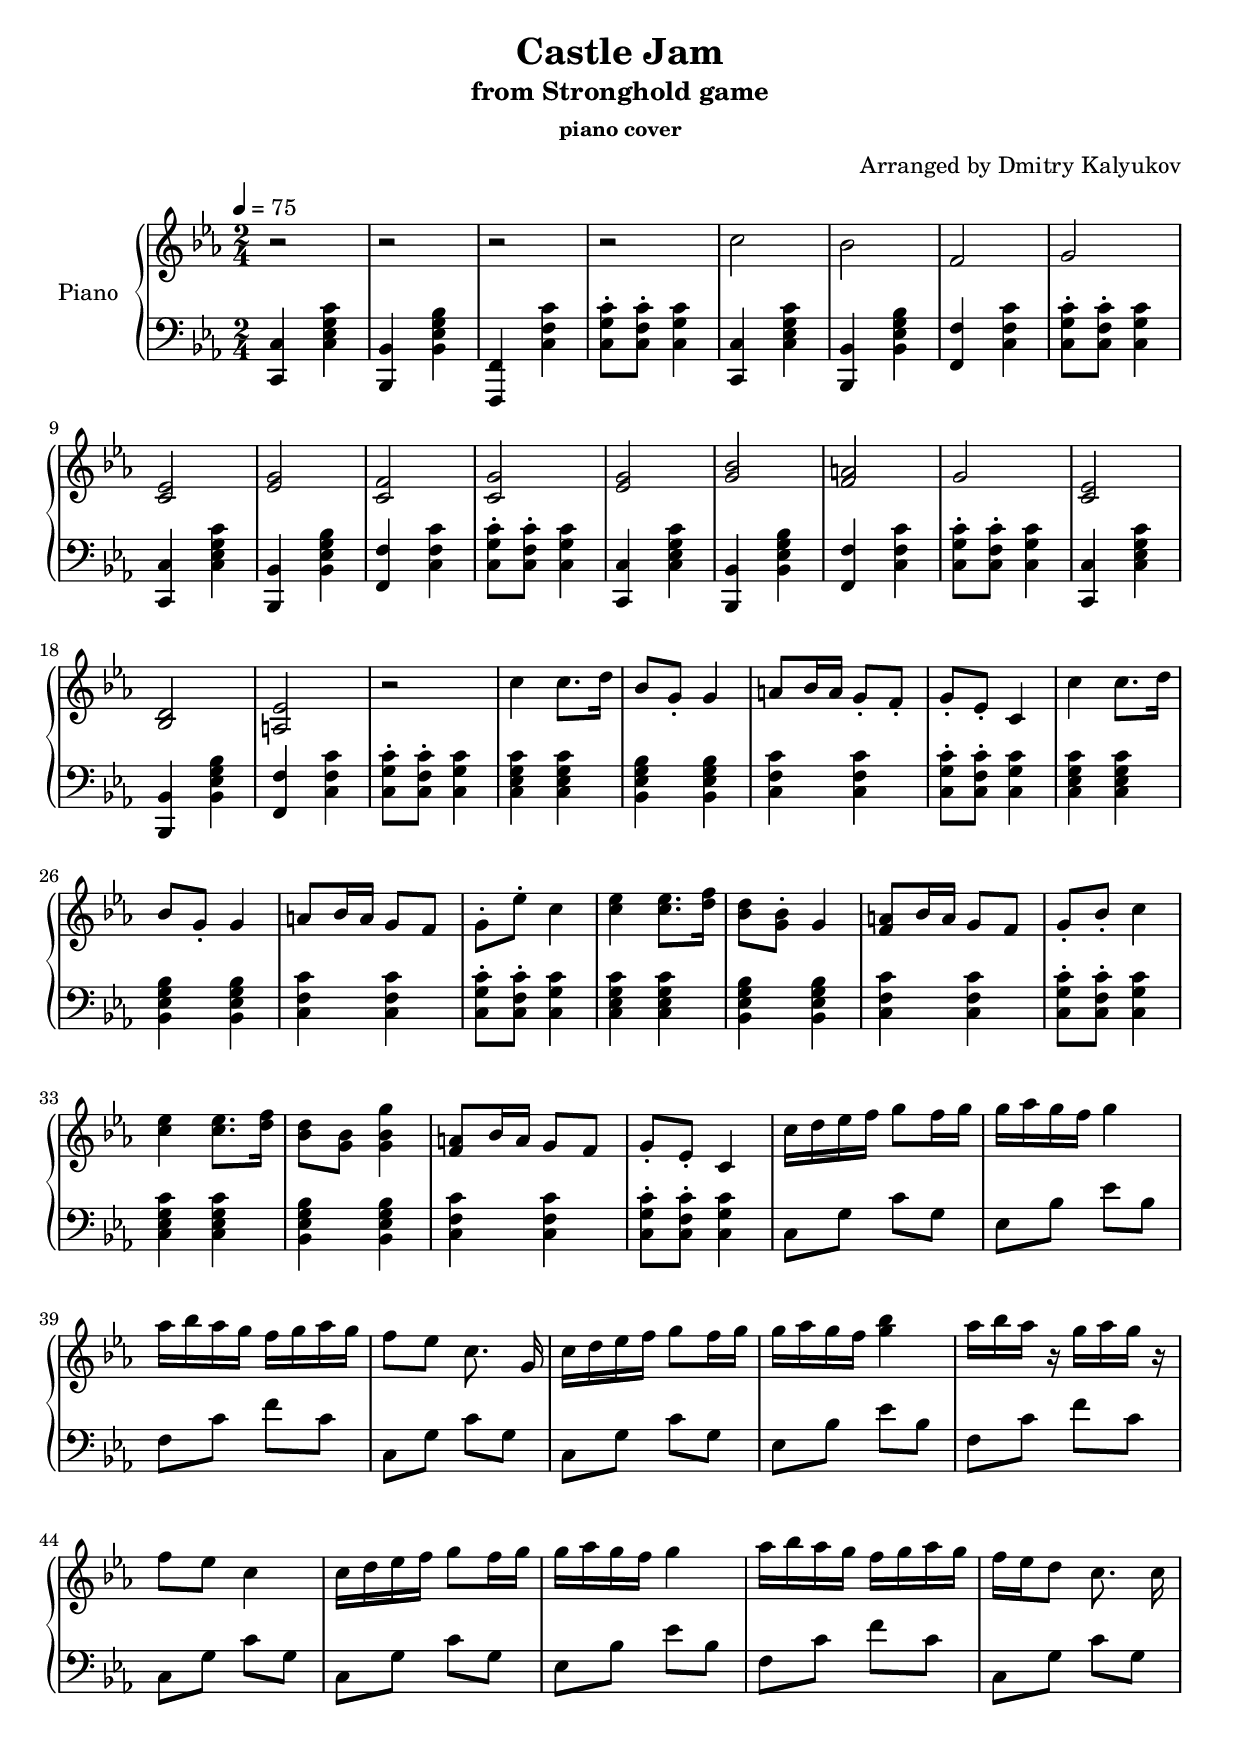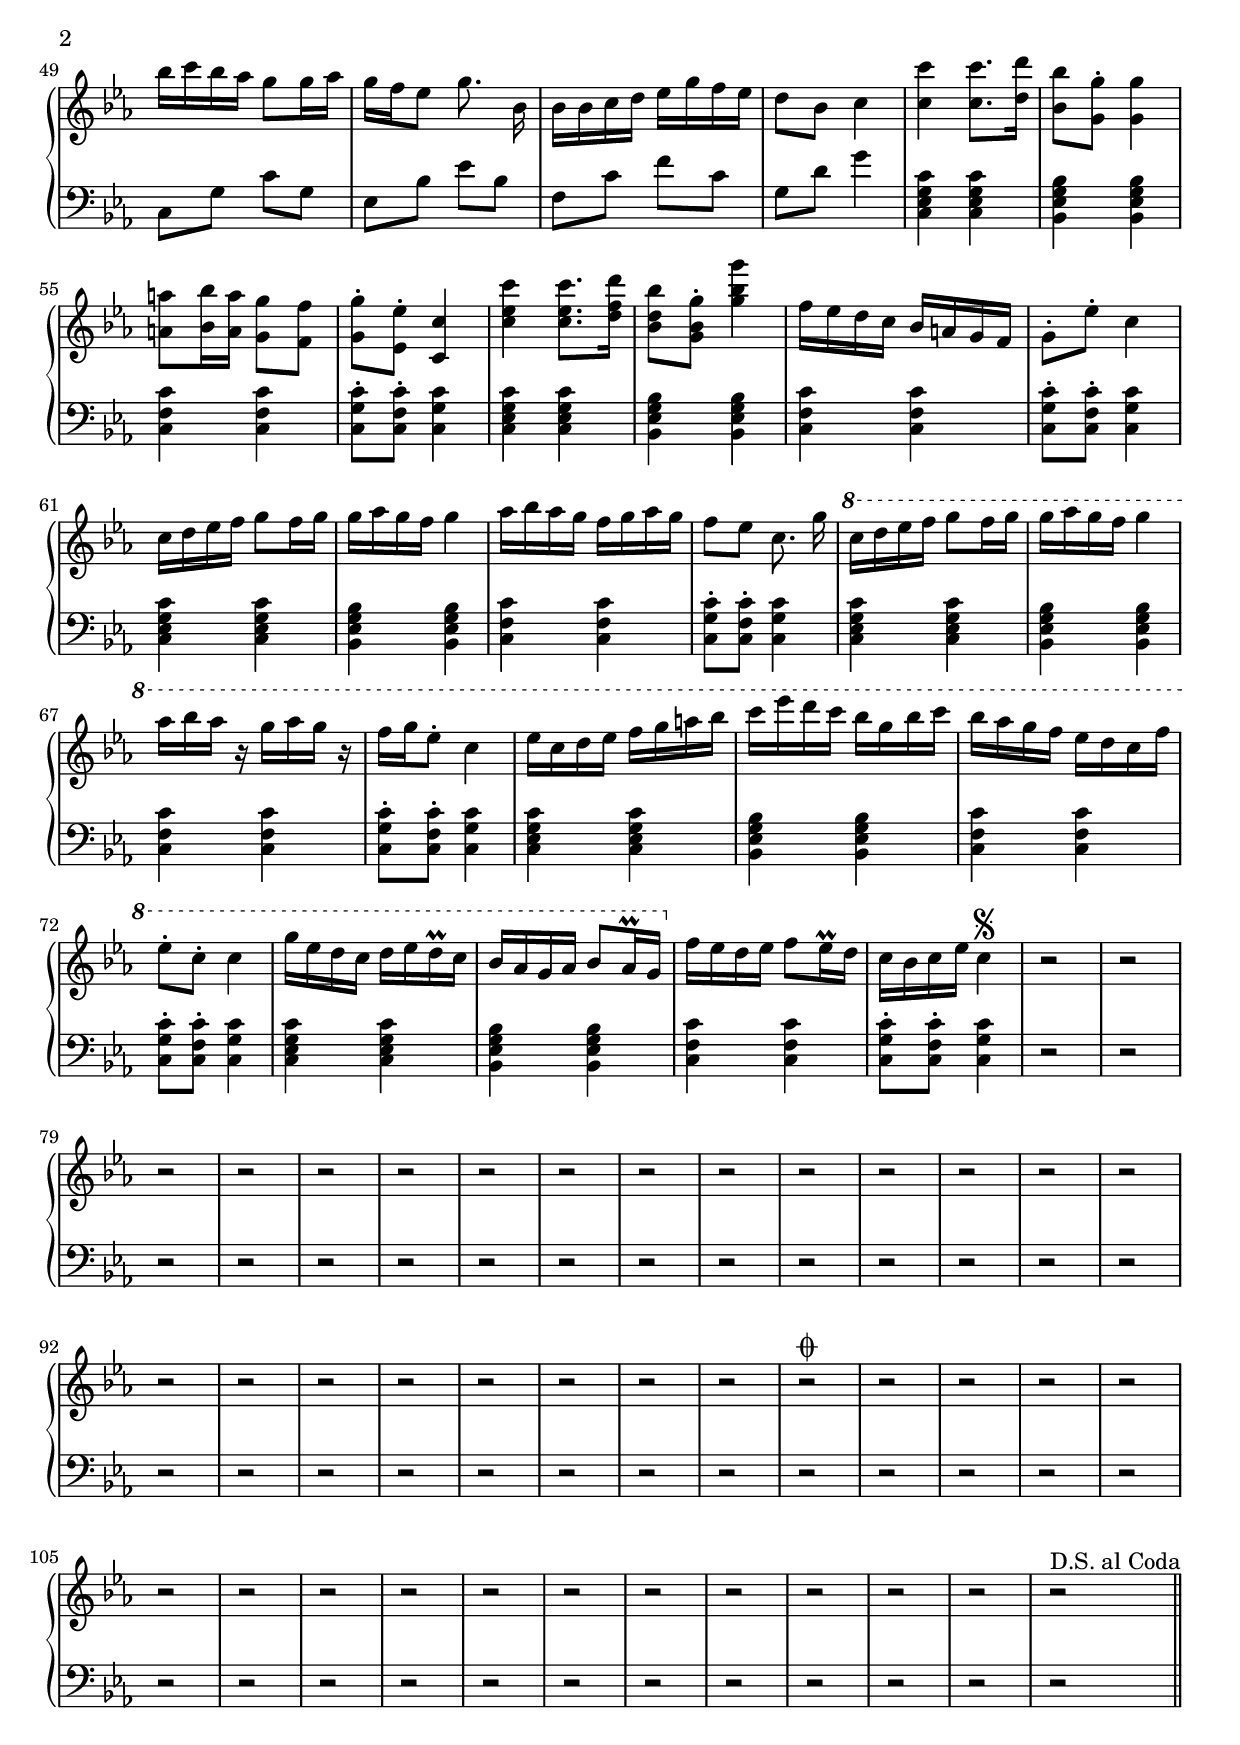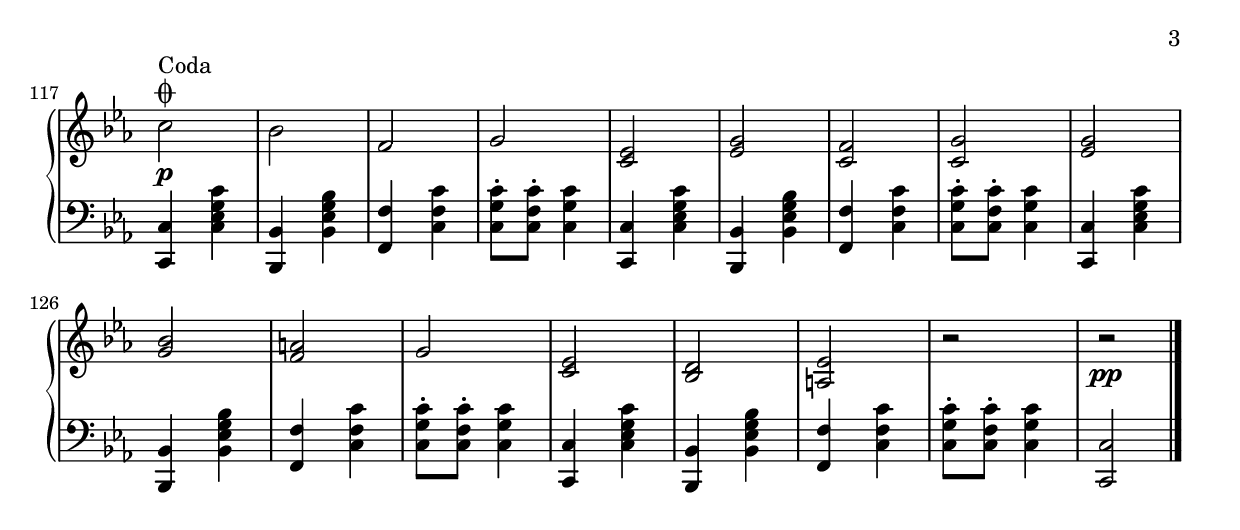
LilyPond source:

\version "2.20.0"

\header {
  title = "Castle Jam"
  subtitle = "from Stronghold game"
  subsubtitle = "piano cover"
  arranger = "Arranged by Dmitry Kalyukov"
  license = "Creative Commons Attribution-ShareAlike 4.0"
  status = "unfinished"
}

upperIntro = \relative c'' {
  r2
  r2
  r2
  r2

  c2
  bes
  f
  g

  <c, ees>
  <ees g>
  <c f>
  <c g'>

  <ees g>
  <g bes>
  <f a>
  g

  <c, ees>
  <bes d>
  <a ees'>
  r2
}

lowerIntro = \relative c {
  <c, c'>4 <c' ees g c>
  <bes, bes'> <bes' ees g bes>
  <f, f'> <c'' f c'>
  <c g' c>8-. <c f c'>-. <c g' c>4

  \repeat unfold 4 {
    <c, c'>4 <c' ees g c>
    <bes, bes'> <bes' ees g bes>
    <f f'> <c' f c'>
    <c g' c>8-. <c f c'>-. <c g' c>4
  }
}


upperAa = \relative c'' {
  c4 c8. d16
  bes8 g-. g4
  a8 bes16 a g8-. f-.
  g8-. ees-. c4

  c'4 c8. d16
  bes8 g-. g4
  a8 bes16 a g8 f
  g8-. ees'-. c4

  <c ees>4 <c ees>8. <d f>16
  <bes d>8 <g bes>-. g4
  <f a>8 bes16 a g8 f
  g8-. bes-. c4

  <c ees>4 <c ees>8. <d f>16
  <bes d>8 <g bes> <g bes g'>4
  <f a>8 bes16 a g8 f
  g8-. ees-. c4
}

lowerAa = \relative c {
  \repeat unfold 4 {
    <c ees g c>4 <c ees g c>
    <bes ees g bes>4 <bes ees g bes>
    <c f c'>4 <c f c'>
    <c g' c>8-. <c f c'>-. <c g' c>4
  }
}


upperBa = \relative c'' {
  c16 d ees f g8 f16 g 
  g aes g f g4
  aes16 bes aes g f g aes g
  f8 ees \autoBeamOff c8. g16 \autoBeamOn

  c16 d ees f g8 f16 g 
  g aes g f <g bes>4
  aes16 bes aes r g aes g r
  f8 ees c4

  c16 d ees f g8 f16 g 
  g aes g f g4
  aes16 bes aes g f g aes g
  f16 ees d8 \autoBeamOff c8. c16 \autoBeamOn

  bes'16 c bes aes g8 g16 aes
  g f ees8 \autoBeamOff g8. bes,16 \autoBeamOn
  bes bes c d ees g f ees
  d8 bes c4
}


lowerBa = \relative c {
  \repeat unfold 3 {
    c8 g' c g
    ees bes' ees bes
    f c' f c
    c, g' c g
  }

  c,8 g' c g
  ees bes' ees bes
  f c' f c
  g d' g4
}


upperAb = \relative c'' {
  <c c'>4 <c c'>8. <d d'>16
  <bes bes'>8 <g g'>-. <g g'>4
  <a a'>8 <bes bes'>16 <a a'> <g g'>8 <f f'>
  <g g'>8-. <ees ees'>-. <c c'>4

  <c' ees c'>4 <c ees c'>8. <d f d'>16
  <bes d bes'>8 <g bes g'>-. <g' bes g'>4
  f16 ees d c bes a g f
  g8-. ees'-. c4
}

lowerAb = \relative c {
  \repeat unfold 2 {
    <c ees g c>4 <c ees g c>
    <bes ees g bes>4 <bes ees g bes>
    <c f c'>4 <c f c'>
    <c g' c>8-. <c f c'>-. <c g' c>4
  }
}

upperBb = \relative c'' {
  c16 d ees f g8 f16 g 
  g aes g f g4
  aes16 bes aes g f g aes g
  f8 ees \autoBeamOff c8. g'16 \autoBeamOn

  \ottava 1
  c16 d ees f g8 f16 g 
  g aes g f g4
  aes16 bes aes r g aes g r
  f16 g ees8-. c4

  ees16 c d ees f g a bes
  c ees d c bes g bes c
  bes aes g f ees d c f
  ees8-. c-. c4

  g'16 ees d c d ees d \prall c
  bes aes g aes bes8 aes16 \prall g
  \ottava 0
  f ees d ees f8 ees16 \prall d
  c bes c ees c4
}

lowerBb = \relative c {
  \repeat unfold 4 {
    <c ees g c>4 <c ees g c>
    <bes ees g bes>4 <bes ees g bes>
    <c f c'>4 <c f c'>
    <c g' c>8-. <c f c'>-. <c g' c>4
  }
}

upperCoda = \relative c'' {
  c2 \p
  bes
  f
  g

  <c, ees>
  <ees g>
  <c f>
  <c g'>

  <ees g>
  <g bes>
  <f a>
  g

  <c, ees>
  <bes d>
  <a ees'>
  r2

  r2 \pp
}

lowerCoda = \relative c {
  \repeat unfold 4 {
    <c, c'>4 <c' ees g c>
    <bes, bes'> <bes' ees g bes>
    <f f'> <c' f c'>
    <c g' c>8-. <c f c'>-. <c g' c>4
  }

  <c, c'>2
}


upper = \relative c'' {
  \clef treble
  \time 2/4
  \key c \minor
  \tempo 4 = 75

  \upperIntro
  \upperAa
  \upperBa
  \upperAb
  \upperBb

  \segno

  \repeat unfold 23 {r2}
  r2
  \coda

  \repeat unfold 15 {r2}
  ^"D.S. al Coda"
  r2

  \bar "||"
  \break

  \coda^"Coda"
  \upperCoda

  \bar "|."
}

lower = \relative c {
  \clef bass
  \time 2/4
  \key c \minor

  \lowerIntro
  \lowerAa
  \lowerBa
  \lowerAb
  \lowerBb

  \repeat unfold 23 {r2}
  r2

  \repeat unfold 15 {r2}
  r2

  \lowerCoda
}

\score {
  \new PianoStaff <<
    \set PianoStaff.instrumentName = "Piano"
    \new Staff = "upper" \upper
    \new Staff = "lower" \lower
  >>
  \layout { }
  \midi { }
}
